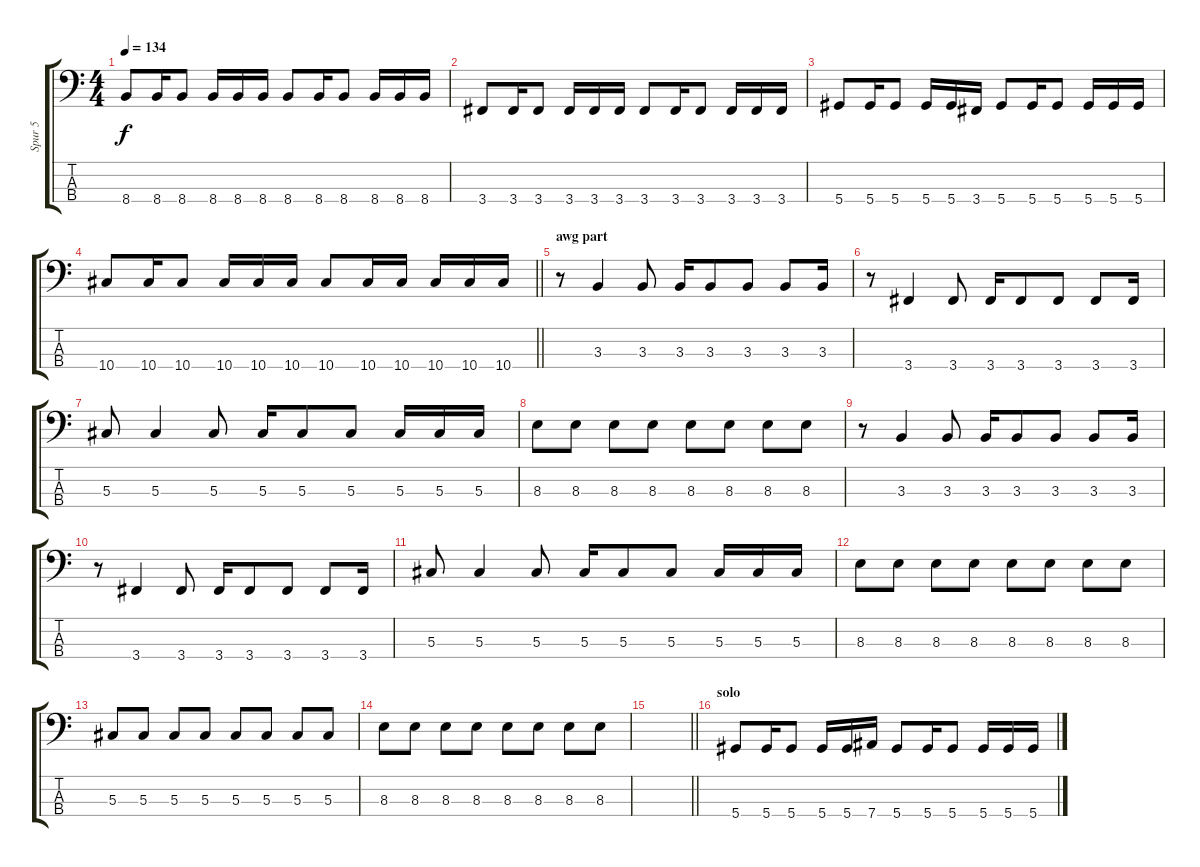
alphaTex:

\track ("Spur 5" "Spur 5") {instrument electricbassfinger}
\staff {score tabs}
\tuning (Gb2 Db2 Ab1 Eb1) {hide}
\ts (4 4)
\tempo 134
\clef f4
\ks c
8.4.8{dy f} 8.4.16 8.4.8 8.4.16 8.4.16 8.4.16 8.4.8 8.4.16 8.4.8 8.4.16 8.4.16 8.4.16 |
3.4.8 3.4.16 3.4.8 3.4.16 3.4.16 3.4.16 3.4.8 3.4.16 3.4.8 3.4.16 3.4.16 3.4.16 |
5.4.8 5.4.16 5.4.8 5.4.16 5.4.16 3.4.16 5.4.8 5.4.16 5.4.8 5.4.16 5.4.16 5.4.16 |
\barLineRight lightlight
10.4.8 10.4.16 10.4.8 10.4.16 10.4.16 10.4.16 10.4.8 10.4.16 10.4.16 10.4.16 10.4.16 10.4.16 |
\section ("" "awg part")
r.8 3.3.4 3.3.8 3.3.16 3.3.8 3.3.8 3.3.8 3.3.16 |
r.8 3.4.4 3.4.8 3.4.16 3.4.8 3.4.8 3.4.8 3.4.16 |
5.3.8 5.3.4 5.3.8 5.3.16 5.3.8 5.3.8 5.3.16 5.3.16 5.3.16 |
8.3.8 8.3.8 8.3.8 8.3.8 8.3.8 8.3.8 8.3.8 8.3.8 |
r.8 3.3.4 3.3.8 3.3.16 3.3.8 3.3.8 3.3.8 3.3.16 |
r.8 3.4.4 3.4.8 3.4.16 3.4.8 3.4.8 3.4.8 3.4.16 |
5.3.8 5.3.4 5.3.8 5.3.16 5.3.8 5.3.8 5.3.16 5.3.16 5.3.16 |
8.3.8 8.3.8 8.3.8 8.3.8 8.3.8 8.3.8 8.3.8 8.3.8 |
5.3.8 5.3.8 5.3.8 5.3.8 5.3.8 5.3.8 5.3.8 5.3.8 |
8.3.8 8.3.8 8.3.8 8.3.8 8.3.8 8.3.8 8.3.8 8.3.8 |
\barLineRight lightlight
|
\section ("" "solo")
5.4.8 5.4.16 5.4.8 5.4.16 5.4.16 7.4.16 5.4.8 5.4.16 5.4.8 5.4.16 5.4.16 5.4.16
